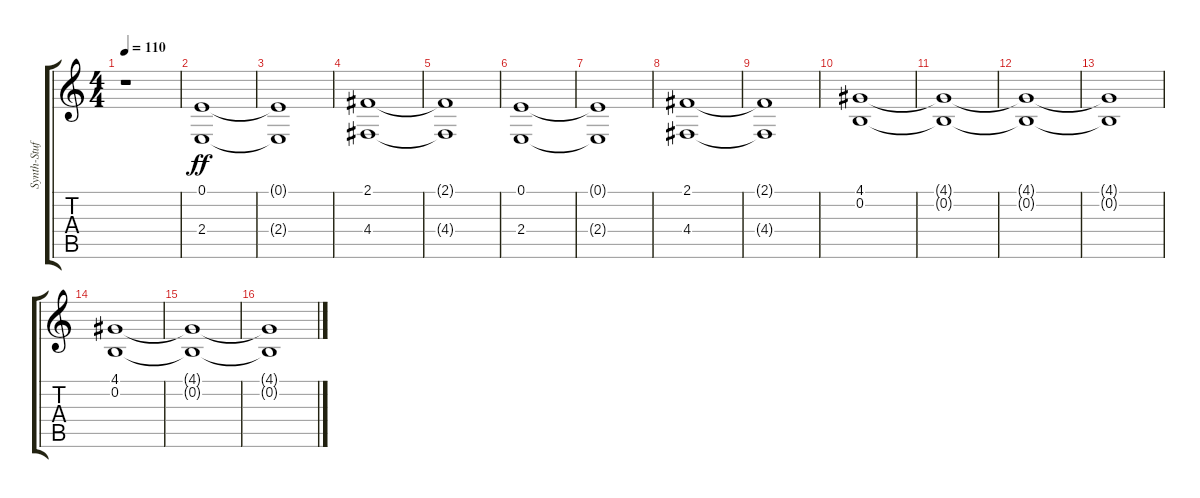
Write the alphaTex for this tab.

\track ("Synth-Stuff 1" "Synth-Stuf") {instrument pad2warm}
\staff {score tabs}
\tuning (E4 B3 G3 D3 A2 E2) {hide}
\ts (4 4)
\tempo 110
\clef g2
\ks c
r.1{dy ff} |
(0.1 2.4).1 |
(0.1{t} 2.4{t}).1 |
(2.1 4.4).1 |
(2.1{t} 4.4{t}).1 |
(0.1 2.4).1 |
(0.1{t} 2.4{t}).1 |
(2.1 4.4).1 |
(2.1{t} 4.4{t}).1 |
(4.1 0.2).1 |
(4.1{t} 0.2{t}).1 |
(4.1{t} 0.2{t}).1 |
(4.1{t} 0.2{t}).1 |
(4.1 0.2).1 |
(4.1{t} 0.2{t}).1 |
(4.1{t} 0.2{t}).1
